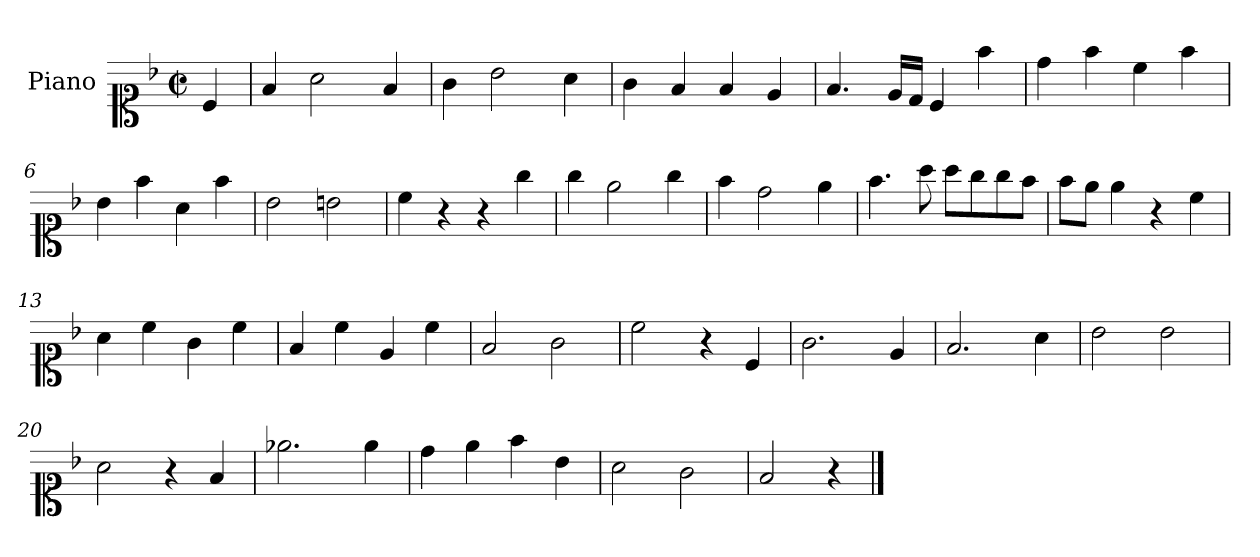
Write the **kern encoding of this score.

**kern
*part1
*staff1
*I"Piano
*I'Pno.
*clefC1
*k[b-]
*M2/2
*met(c|)
=
4c/
=1
4f/
2a\
4f/
=2
4g\
2b-\
4a\
=3
4g\
4f/
4f/
4e/
=4
4.f/
16e/LL
16d/JJ
4c/
4ff\
=5
4dd\
4ff\
4cc\
4ff\
=6
4b-\
4ff\
4a\
4ff\
=7
2b-\
2bn\
=8
4cc\
4r
4r
4gg\
!!LO:LB:g=z
=9
4gg\
2ee\
4gg\
=10
4ff\
2dd\
4ee\
=11
4.ff\
8aa\
8aa\L
8gg\
8gg\
8ff\J
=12
8ff\L
8ee\J
4ee\
4r
4cc\
=13
4a\
4cc\
4g\
4cc\
=14
4f/
4cc\
4e/
4cc\
=15
2f/
2g\
=16
2cc\
4r
4c/
=17
2.g\
4e/
!!LO:LB:g=z
=18
2.f/
4a\
=19
2b-\
2b-\
=20
2a\
4r
4f/
=21
2.ee-X\
4ee-\
=22
4dd\
4ee\
4ff\
4b-\
=23
2a\
2g\
=24
2f/
4r
==
*-
